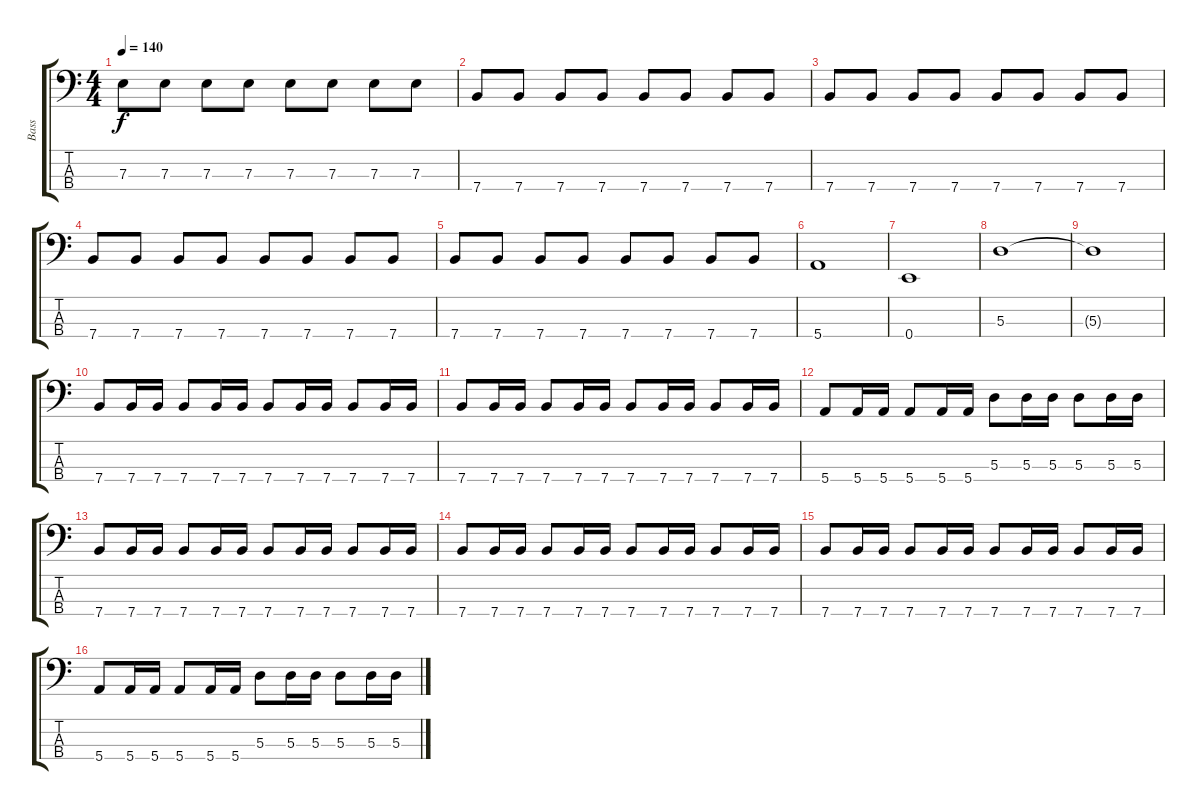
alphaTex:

\track ("Bass" "Bass") {instrument electricbassfinger}
\staff {score tabs}
\tuning (G2 D2 A1 E1) {hide}
\ts (4 4)
\tempo 140
\clef f4
\ks c
7.3.8{dy f} 7.3.8 7.3.8 7.3.8 7.3.8 7.3.8 7.3.8 7.3.8 |
7.4.8 7.4.8 7.4.8 7.4.8 7.4.8 7.4.8 7.4.8 7.4.8 |
7.4.8 7.4.8 7.4.8 7.4.8 7.4.8 7.4.8 7.4.8 7.4.8 |
7.4.8 7.4.8 7.4.8 7.4.8 7.4.8 7.4.8 7.4.8 7.4.8 |
7.4.8 7.4.8 7.4.8 7.4.8 7.4.8 7.4.8 7.4.8 7.4.8 |
5.4.1 |
0.4.1 |
5.3.1 |
5.3{t}.1 |
7.4.8 7.4.16 7.4.16 7.4.8 7.4.16 7.4.16 7.4.8 7.4.16 7.4.16 7.4.8 7.4.16 7.4.16 |
7.4.8 7.4.16 7.4.16 7.4.8 7.4.16 7.4.16 7.4.8 7.4.16 7.4.16 7.4.8 7.4.16 7.4.16 |
5.4.8 5.4.16 5.4.16 5.4.8 5.4.16 5.4.16 5.3.8 5.3.16 5.3.16 5.3.8 5.3.16 5.3.16 |
7.4.8 7.4.16 7.4.16 7.4.8 7.4.16 7.4.16 7.4.8 7.4.16 7.4.16 7.4.8 7.4.16 7.4.16 |
7.4.8 7.4.16 7.4.16 7.4.8 7.4.16 7.4.16 7.4.8 7.4.16 7.4.16 7.4.8 7.4.16 7.4.16 |
7.4.8 7.4.16 7.4.16 7.4.8 7.4.16 7.4.16 7.4.8 7.4.16 7.4.16 7.4.8 7.4.16 7.4.16 |
5.4.8 5.4.16 5.4.16 5.4.8 5.4.16 5.4.16 5.3.8 5.3.16 5.3.16 5.3.8 5.3.16 5.3.16
